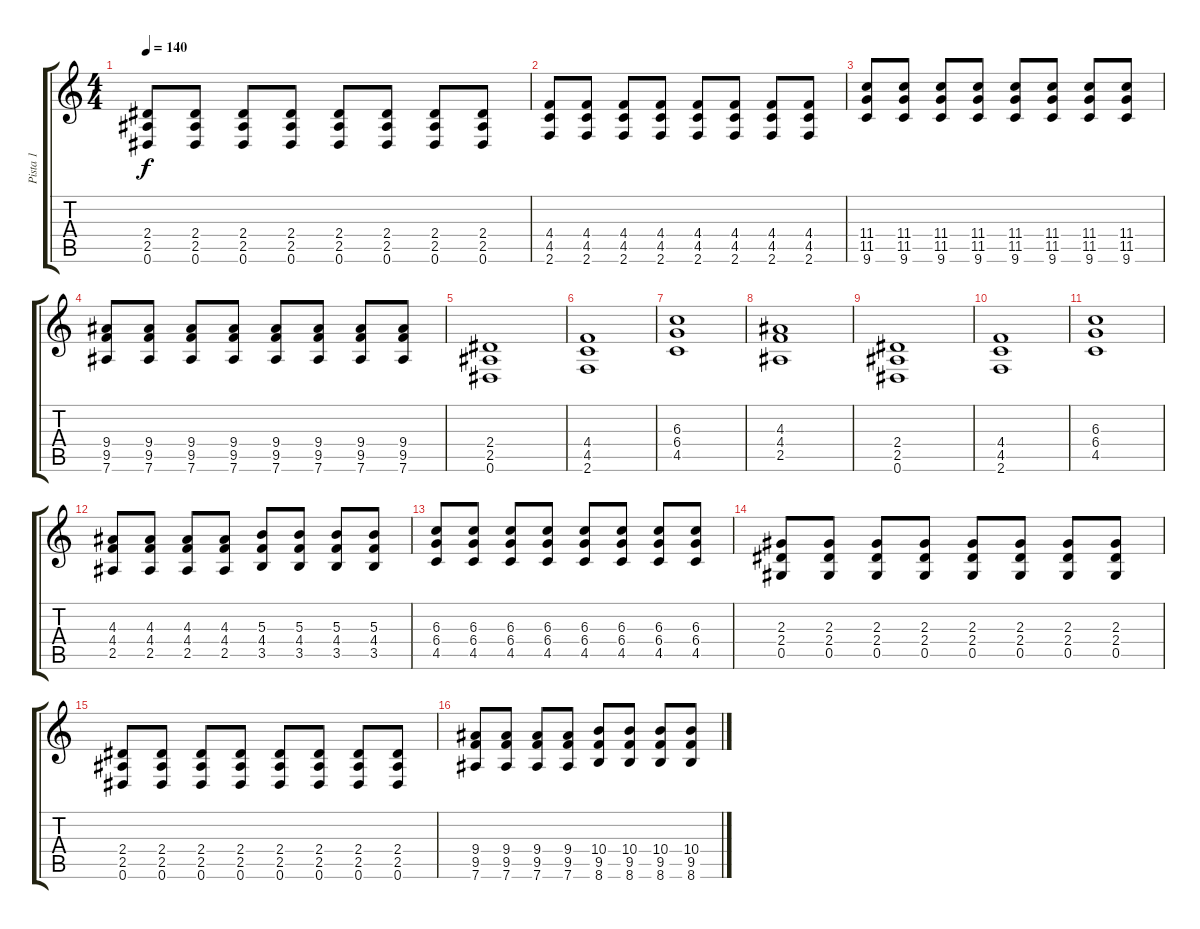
\track ("Pista 1" "Pista 1") {instrument electricguitarmuted}
\staff {score tabs}
\tuning (Eb4 Bb3 Gb3 Db3 Ab2 Eb2) {hide}
\ts (4 4)
\tempo 140
\clef g2
\ks c
(2.4 2.5 0.6).8{dy f instrument distortionguitar} (2.4 2.5 0.6).8 (2.4 2.5 0.6).8 (2.4 2.5 0.6).8 (2.4 2.5 0.6).8 (2.4 2.5 0.6).8 (2.4 2.5 0.6).8 (2.4 2.5 0.6).8 |
(4.4 4.5 2.6).8 (4.4 4.5 2.6).8 (4.4 4.5 2.6).8 (4.4 4.5 2.6).8 (4.4 4.5 2.6).8 (4.4 4.5 2.6).8 (4.4 4.5 2.6).8 (4.4 4.5 2.6).8 |
(11.4 11.5 9.6).8 (11.4 11.5 9.6).8 (11.4 11.5 9.6).8 (11.4 11.5 9.6).8 (11.4 11.5 9.6).8 (11.4 11.5 9.6).8 (11.4 11.5 9.6).8 (11.4 11.5 9.6).8 |
(9.4 9.5 7.6).8 (9.4 9.5 7.6).8 (9.4 9.5 7.6).8 (9.4 9.5 7.6).8 (9.4 9.5 7.6).8 (9.4 9.5 7.6).8 (9.4 9.5 7.6).8 (9.4 9.5 7.6).8 |
(2.4 2.5 0.6).1{instrument overdrivenguitar} |
(4.4 4.5 2.6).1 |
(6.3 6.4 4.5).1 |
(4.3 4.4 2.5).1 |
(2.4 2.5 0.6).1 |
(4.4 4.5 2.6).1 |
(6.3 6.4 4.5).1 |
(4.3 4.4 2.5).8 (4.3 4.4 2.5).8 (4.3 4.4 2.5).8 (4.3 4.4 2.5).8 (5.3 4.4 3.5).8 (5.3 4.4 3.5).8 (5.3 4.4 3.5).8 (5.3 4.4 3.5).8 |
(6.3 6.4 4.5).8{instrument electricguitarmuted} (6.3 6.4 4.5).8 (6.3 6.4 4.5).8 (6.3 6.4 4.5).8 (6.3 6.4 4.5).8 (6.3 6.4 4.5).8 (6.3 6.4 4.5).8 (6.3 6.4 4.5).8 |
(2.3 2.4 0.5).8 (2.3 2.4 0.5).8 (2.3 2.4 0.5).8 (2.3 2.4 0.5).8 (2.3 2.4 0.5).8 (2.3 2.4 0.5).8 (2.3 2.4 0.5).8 (2.3 2.4 0.5).8 |
(2.4 2.5 0.6).8 (2.4 2.5 0.6).8 (2.4 2.5 0.6).8 (2.4 2.5 0.6).8 (2.4 2.5 0.6).8 (2.4 2.5 0.6).8 (2.4 2.5 0.6).8 (2.4 2.5 0.6).8 |
(9.4 9.5 7.6).8 (9.4 9.5 7.6).8 (9.4 9.5 7.6).8 (9.4 9.5 7.6).8 (10.4 9.5 8.6).8 (10.4 9.5 8.6).8 (10.4 9.5 8.6).8 (10.4 9.5 8.6).8
